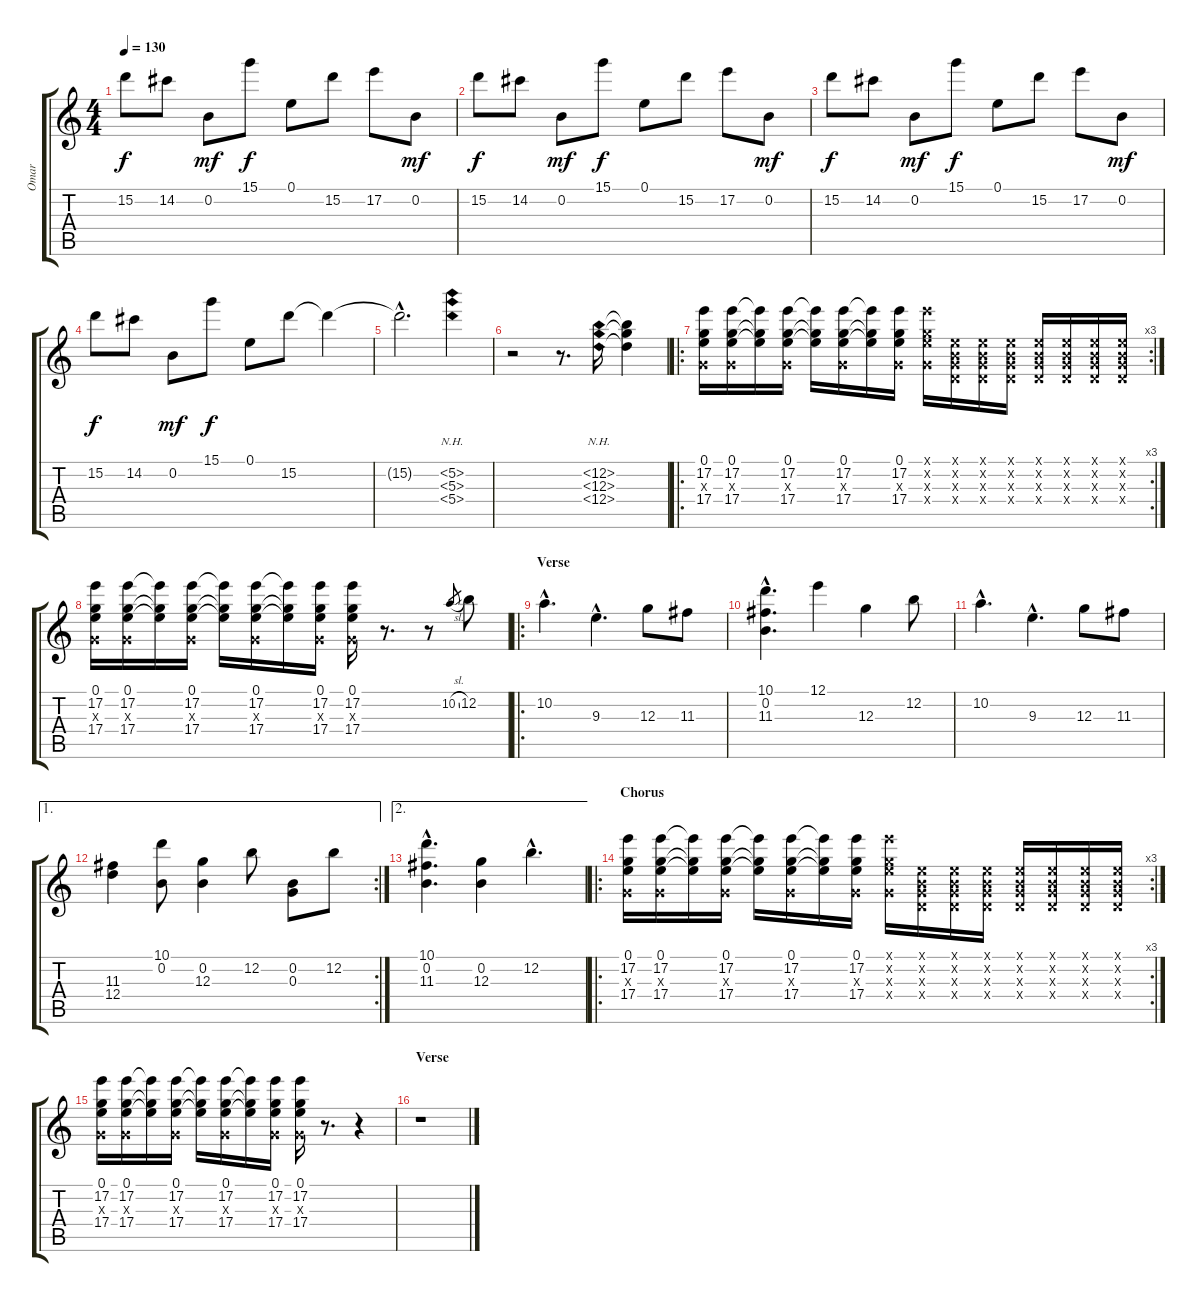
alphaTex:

\track ("Omar" "Omar") {instrument distortionguitar}
\staff {score tabs}
\tuning (E4 B3 G3 D3 A2 E2) {hide}
\ts (4 4)
\tempo 130
\clef g2
\ks c
15.2.8{dy f} 14.2.8 0.2.8{dy mf} 15.1.8{dy f} 0.1.8 15.2.8 17.2.8 0.2.8{dy mf} |
15.2.8{dy f} 14.2.8 0.2.8{dy mf} 15.1.8{dy f} 0.1.8 15.2.8 17.2.8 0.2.8{dy mf} |
15.2.8{dy f} 14.2.8 0.2.8{dy mf} 15.1.8{dy f} 0.1.8 15.2.8 17.2.8 0.2.8{dy mf} |
15.2.8{dy f} 14.2.8 0.2.8{dy mf} 15.1.8{dy f} 0.1.8 15.2.8 15.2{t}.4 |
15.2{hac t}.2{d} (5.2{nh} 5.3{nh} 5.4{nh}).4 |
r.2 r.8{d} (12.2{nh} 12.3{nh} 12.4{nh}).16 (12.2{t} 12.3{t} 12.4{t}).4 |
\ro
\rc 3
\section ("" "")
(0.1 17.2 0.3{x} 17.4).16 (0.1 17.2 0.3{x} 17.4).16 (0.1{t} 17.2{t} 17.4{t}).16 (0.1 17.2 0.3{x} 17.4).16 (0.1{t} 17.2{t} 17.4{t}).16 (0.1 17.2 0.3{x} 17.4).16 (0.1{t} 17.2{t} 17.4{t}).16 (0.1 17.2 0.3{x} 17.4).16 (0.1{x} 17.2{x} 0.3{x} 17.4{x}).16 (0.1{x} 0.2{x} 0.3{x} 0.4{x}).16 (0.1{x} 0.2{x} 0.3{x} 0.4{x}).16 (0.1{x} 0.2{x} 0.3{x} 0.4{x}).16 (0.1{x} 0.2{x} 0.3{x} 0.4{x}).16 (0.1{x} 0.2{x} 0.3{x} 0.4{x}).16 (0.1{x} 0.2{x} 0.3{x} 0.4{x}).16 (0.1{x} 0.2{x} 0.3{x} 0.4{x}).16 |
(0.1 17.2 0.3{x} 17.4).16 (0.1 17.2 0.3{x} 17.4).16 (0.1{t} 17.2{t} 17.4{t}).16 (0.1 17.2 0.3{x} 17.4).16 (0.1{t} 17.2{t} 17.4{t}).16 (0.1 17.2 0.3{x} 17.4).16 (0.1{t} 17.2{t} 17.4{t}).16 (0.1 17.2 0.3{x} 17.4).16 (0.1 17.2 0.3{x} 17.4).16 r.8{d} r.8 10.2{sl}.8{gr} 12.2.8 |
\ro
\section ("" "Verse")
10.2{hac}.4{d} 9.3{hac}.4{d} 12.3.8 11.3.8 |
(10.1{hac} 0.2{hac} 11.3{hac}).4{d} 12.1.4 12.3.4 12.2.8 |
10.2{hac}.4{d} 9.3{hac}.4{d} 12.3.8 11.3.8 |
\ae 1
\rc 2
(11.3 12.4).4 (10.1 0.2).8 (0.2 12.3).4 12.2.8 (0.2 0.3).8 12.2.8 |
\ae 2
(10.1{hac} 0.2{hac} 11.3{hac}).4{d} (0.2 12.3).4 12.2{hac}.4{d} |
\ro
\rc 3
\section ("" "Chorus")
(0.1 17.2 0.3{x} 17.4).16 (0.1 17.2 0.3{x} 17.4).16 (0.1{t} 17.2{t} 17.4{t}).16 (0.1 17.2 0.3{x} 17.4).16 (0.1{t} 17.2{t} 17.4{t}).16 (0.1 17.2 0.3{x} 17.4).16 (0.1{t} 17.2{t} 17.4{t}).16 (0.1 17.2 0.3{x} 17.4).16 (0.1{x} 17.2{x} 0.3{x} 17.4{x}).16 (0.1{x} 0.2{x} 0.3{x} 0.4{x}).16 (0.1{x} 0.2{x} 0.3{x} 0.4{x}).16 (0.1{x} 0.2{x} 0.3{x} 0.4{x}).16 (0.1{x} 0.2{x} 0.3{x} 0.4{x}).16 (0.1{x} 0.2{x} 0.3{x} 0.4{x}).16 (0.1{x} 0.2{x} 0.3{x} 0.4{x}).16 (0.1{x} 0.2{x} 0.3{x} 0.4{x}).16 |
(0.1 17.2 0.3{x} 17.4).16 (0.1 17.2 0.3{x} 17.4).16 (0.1{t} 17.2{t} 17.4{t}).16 (0.1 17.2 0.3{x} 17.4).16 (0.1{t} 17.2{t} 17.4{t}).16 (0.1 17.2 0.3{x} 17.4).16 (0.1{t} 17.2{t} 17.4{t}).16 (0.1 17.2 0.3{x} 17.4).16 (0.1 17.2 0.3{x} 17.4).16 r.8{d} r.4 |
\section ("" "Verse")
r.1
